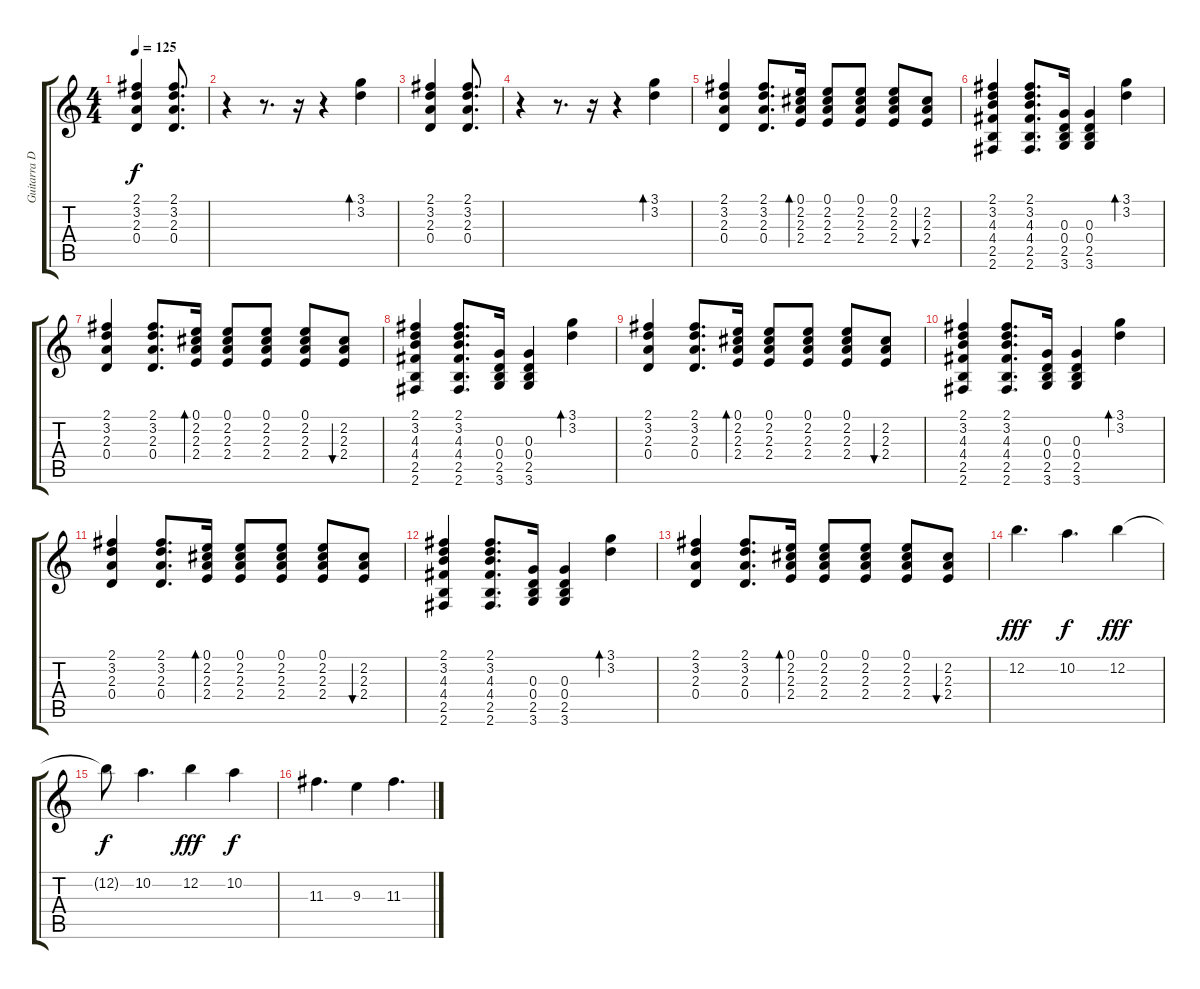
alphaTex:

\track ("Guitarra Distorsionada" "Guitarra D") {instrument distortionguitar}
\staff {score tabs}
\tuning (E4 B3 G3 D3 A2 E2) {hide}
\ts (4 4)
\tempo 125
\clef g2
\ks c
(2.1 3.2 2.3 0.4).4{dy f} (2.1 3.2 2.3 0.4).8{d} |
r.4 r.8{d} r.16 r.4 (3.1 3.2).4{bd 480} |
(2.1 3.2 2.3 0.4).4 (2.1 3.2 2.3 0.4).8{d} |
r.4 r.8{d} r.16 r.4 (3.1 3.2).4{bd 480} |
(2.1 3.2 2.3 0.4).4 (2.1 3.2 2.3 0.4).8{d} (0.1 2.2 2.3 2.4).16{bd 60} (0.1 2.2 2.3 2.4).8 (0.1 2.2 2.3 2.4).8 (0.1 2.2 2.3 2.4).8 (2.2 2.3 2.4).8{bu 480} |
(2.1 3.2 4.3 4.4 2.5 2.6).4 (2.1 3.2 4.3 4.4 2.5 2.6).8{d} (0.3 0.4 2.5 3.6).16 (0.3 0.4 2.5 3.6).4 (3.1 3.2).4{bd 480} |
(2.1 3.2 2.3 0.4).4 (2.1 3.2 2.3 0.4).8{d} (0.1 2.2 2.3 2.4).16{bd 60} (0.1 2.2 2.3 2.4).8 (0.1 2.2 2.3 2.4).8 (0.1 2.2 2.3 2.4).8 (2.2 2.3 2.4).8{bu 480} |
(2.1 3.2 4.3 4.4 2.5 2.6).4 (2.1 3.2 4.3 4.4 2.5 2.6).8{d} (0.3 0.4 2.5 3.6).16 (0.3 0.4 2.5 3.6).4 (3.1 3.2).4{bd 480} |
(2.1 3.2 2.3 0.4).4 (2.1 3.2 2.3 0.4).8{d} (0.1 2.2 2.3 2.4).16{bd 60} (0.1 2.2 2.3 2.4).8 (0.1 2.2 2.3 2.4).8 (0.1 2.2 2.3 2.4).8 (2.2 2.3 2.4).8{bu 480} |
(2.1 3.2 4.3 4.4 2.5 2.6).4 (2.1 3.2 4.3 4.4 2.5 2.6).8{d} (0.3 0.4 2.5 3.6).16 (0.3 0.4 2.5 3.6).4 (3.1 3.2).4{bd 480} |
(2.1 3.2 2.3 0.4).4 (2.1 3.2 2.3 0.4).8{d} (0.1 2.2 2.3 2.4).16{bd 60} (0.1 2.2 2.3 2.4).8 (0.1 2.2 2.3 2.4).8 (0.1 2.2 2.3 2.4).8 (2.2 2.3 2.4).8{bu 480} |
(2.1 3.2 4.3 4.4 2.5 2.6).4 (2.1 3.2 4.3 4.4 2.5 2.6).8{d} (0.3 0.4 2.5 3.6).16 (0.3 0.4 2.5 3.6).4 (3.1 3.2).4{bd 480} |
(2.1 3.2 2.3 0.4).4 (2.1 3.2 2.3 0.4).8{d} (0.1 2.2 2.3 2.4).16{bd 60} (0.1 2.2 2.3 2.4).8 (0.1 2.2 2.3 2.4).8 (0.1 2.2 2.3 2.4).8 (2.2 2.3 2.4).8{bu 480} |
12.2.4{d dy fff} 10.2.4{d dy f} 12.2.4{dy fff} |
12.2{t}.8{dy f} 10.2.4{d} 12.2.4{dy fff} 10.2.4{dy f} |
11.3.4{d} 9.3.4 11.3.4{d}
